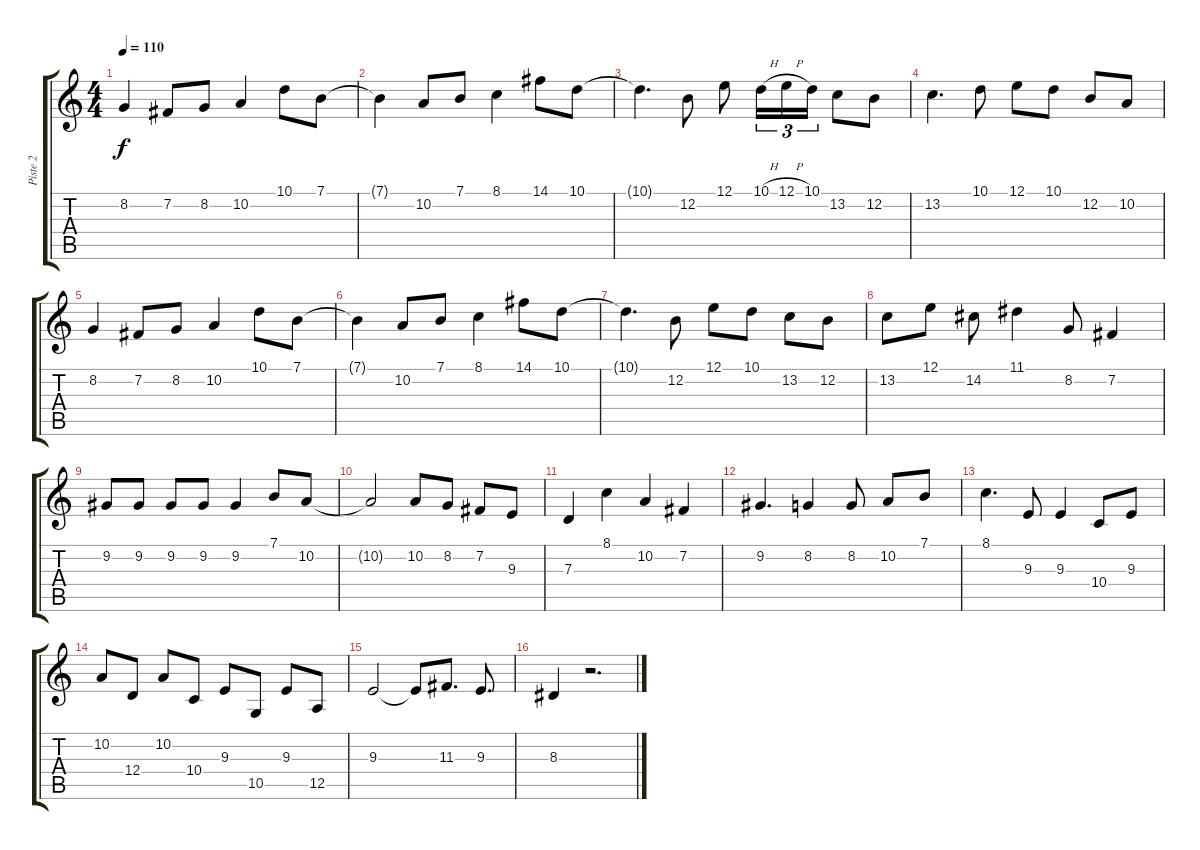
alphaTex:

\track ("Piste 2" "Piste 2") {instrument orchestralharp}
\staff {score tabs}
\tuning (E4 B3 G3 D3 A2 E2) {hide}
\ts (4 4)
\tempo 110
\clef g2
\ks c
8.2.4{dy f} 7.2.8 8.2.8 10.2.4 10.1.8 7.1.8 |
7.1{t}.4 10.2.8 7.1.8 8.1.4 14.1.8 10.1.8 |
10.1{t}.4{d} 12.2.8 12.1.8 10.1{h}.16{tu (3 2)} 12.1{h}.16{tu (3 2)} 10.1.16{tu (3 2)} 13.2.8 12.2.8 |
13.2.4{d} 10.1.8 12.1.8 10.1.8 12.2.8 10.2.8 |
8.2.4 7.2.8 8.2.8 10.2.4 10.1.8 7.1.8 |
7.1{t}.4 10.2.8 7.1.8 8.1.4 14.1.8 10.1.8 |
10.1{t}.4{d} 12.2.8 12.1.8 10.1.8 13.2.8 12.2.8 |
13.2.8 12.1.8 14.2.8 11.1.4 8.2.8 7.2.4 |
9.2.8 9.2.8 9.2.8 9.2.8 9.2.4 7.1.8 10.2.8 |
10.2{t}.2 10.2.8 8.2.8 7.2.8 9.3.8 |
7.3.4 8.1.4 10.2.4 7.2.4 |
9.2.4{d} 8.2.4 8.2.8 10.2.8 7.1.8 |
8.1.4{d} 9.3.8 9.3.4 10.4.8 9.3.8 |
10.2.8 12.4.8 10.2.8 10.4.8 9.3.8 10.5.8 9.3.8 12.5.8 |
9.3.2 9.3{t}.8 11.3.8{d} 9.3.8{d} |
8.3.4 r.2{d}
